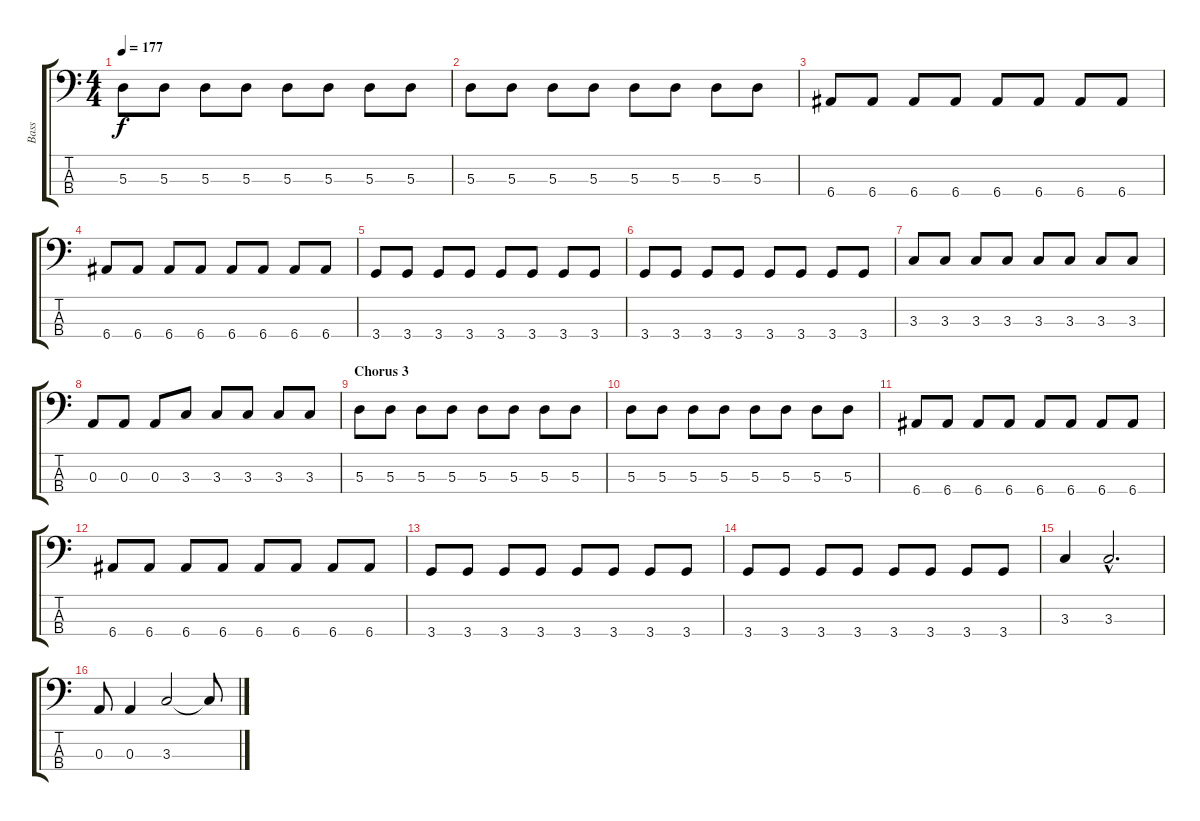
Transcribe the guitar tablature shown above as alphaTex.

\track ("Bass" "Bass") {instrument electricbassfinger}
\staff {score tabs}
\tuning (G2 D2 A1 E1) {hide}
\ts (4 4)
\tempo 177
\clef f4
\ks c
5.3.8{dy f} 5.3.8 5.3.8 5.3.8 5.3.8 5.3.8 5.3.8 5.3.8 |
5.3.8 5.3.8 5.3.8 5.3.8 5.3.8 5.3.8 5.3.8 5.3.8 |
6.4.8 6.4.8 6.4.8 6.4.8 6.4.8 6.4.8 6.4.8 6.4.8 |
6.4.8 6.4.8 6.4.8 6.4.8 6.4.8 6.4.8 6.4.8 6.4.8 |
3.4.8 3.4.8 3.4.8 3.4.8 3.4.8 3.4.8 3.4.8 3.4.8 |
3.4.8 3.4.8 3.4.8 3.4.8 3.4.8 3.4.8 3.4.8 3.4.8 |
3.3.8 3.3.8 3.3.8 3.3.8 3.3.8 3.3.8 3.3.8 3.3.8 |
0.3.8 0.3.8 0.3.8 3.3.8 3.3.8 3.3.8 3.3.8 3.3.8 |
\section ("" "Chorus 3")
5.3.8 5.3.8 5.3.8 5.3.8 5.3.8 5.3.8 5.3.8 5.3.8 |
5.3.8 5.3.8 5.3.8 5.3.8 5.3.8 5.3.8 5.3.8 5.3.8 |
6.4.8 6.4.8 6.4.8 6.4.8 6.4.8 6.4.8 6.4.8 6.4.8 |
6.4.8 6.4.8 6.4.8 6.4.8 6.4.8 6.4.8 6.4.8 6.4.8 |
3.4.8 3.4.8 3.4.8 3.4.8 3.4.8 3.4.8 3.4.8 3.4.8 |
3.4.8 3.4.8 3.4.8 3.4.8 3.4.8 3.4.8 3.4.8 3.4.8 |
3.3.4 3.3{hac}.2{d} |
0.3.8 0.3.4 3.3.2 3.3{t}.8
